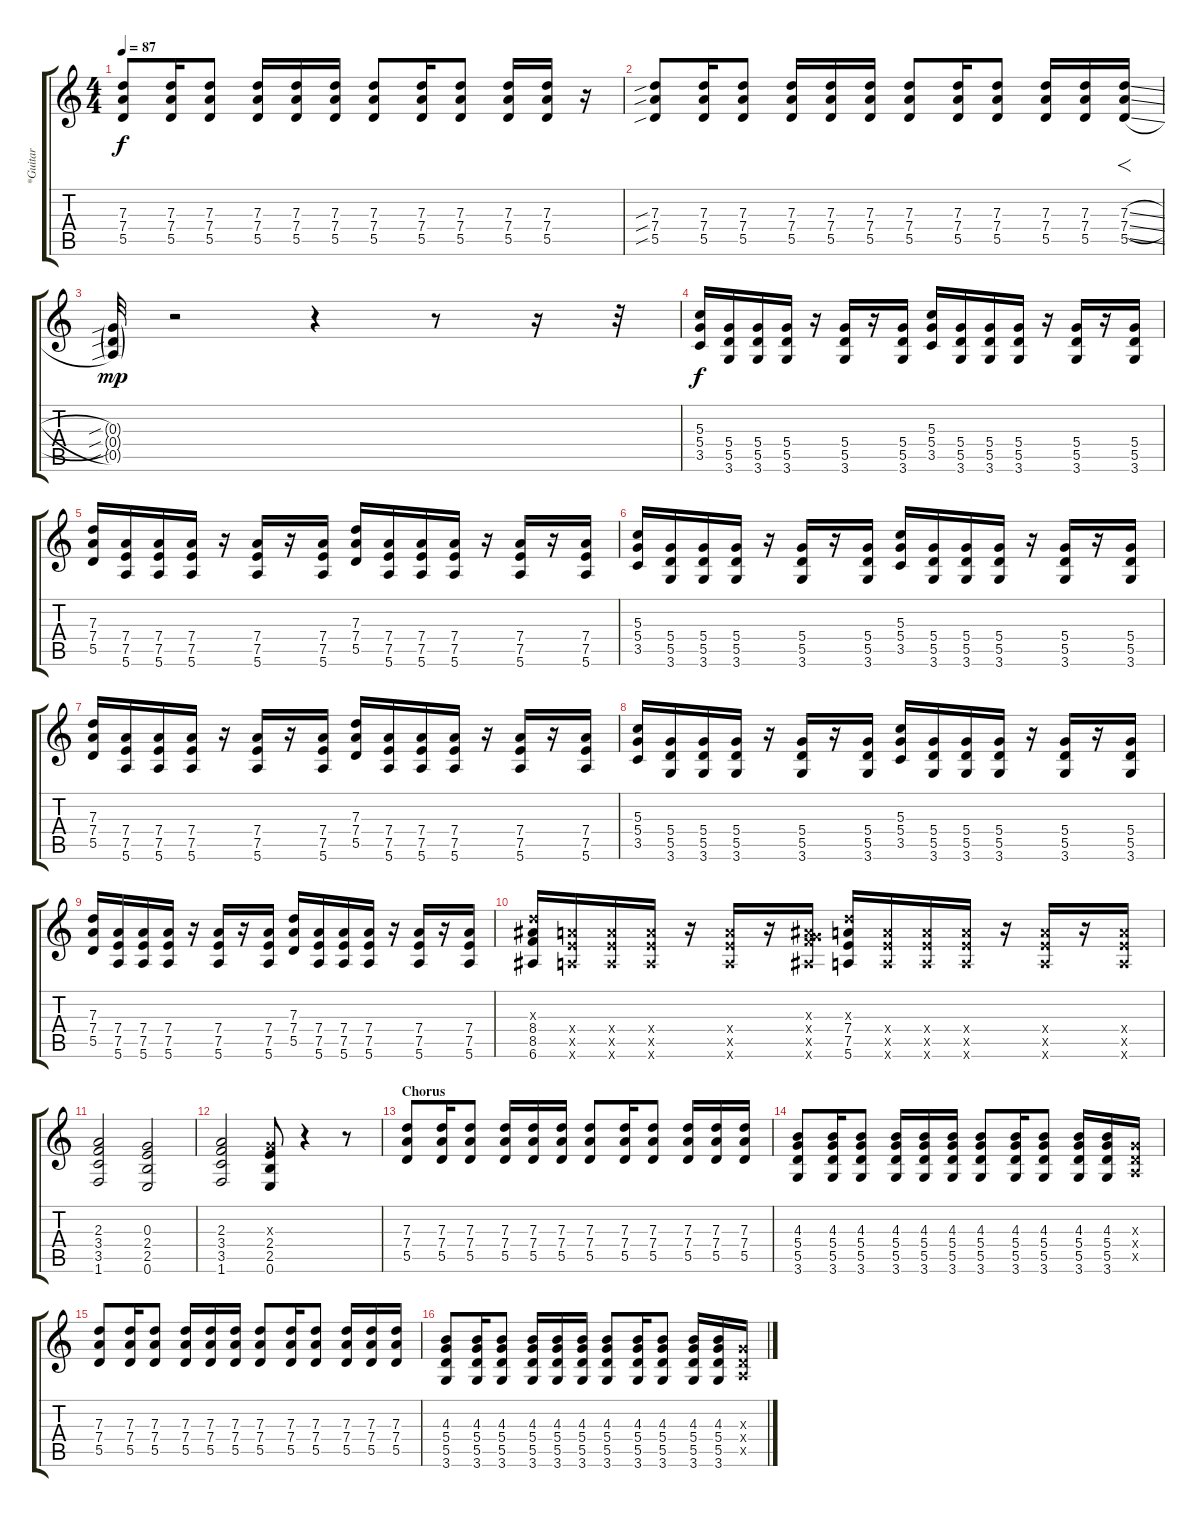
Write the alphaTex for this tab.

\track ("*Guitar" "*Guitar") {instrument overdrivenguitar}
\staff {score tabs}
\tuning (E4 B3 G3 D3 A2 E2) {hide}
\ts (4 4)
\tempo 87
\clef g2
\ks c
(7.3 7.4 5.5).8{dy f} (7.3 7.4 5.5).16 (7.3 7.4 5.5).8 (7.3 7.4 5.5).16 (7.3 7.4 5.5).16 (7.3 7.4 5.5).16 (7.3 7.4 5.5).8 (7.3 7.4 5.5).16 (7.3 7.4 5.5).8 (7.3 7.4 5.5).16 (7.3 7.4 5.5).16 r.16 |
(7.3{sib} 7.4{sib} 5.5{sib}).8 (7.3 7.4 5.5).16 (7.3 7.4 5.5).8 (7.3 7.4 5.5).16 (7.3 7.4 5.5).16 (7.3 7.4 5.5).16 (7.3 7.4 5.5).8 (7.3 7.4 5.5).16 (7.3 7.4 5.5).8 (7.3 7.4 5.5).16 (7.3 7.4 5.5).16 (7.3{sl} 7.4{sl} 5.5{sl}).16{f} |
(0.3{sib g} 0.4{sib g} 0.5{sib g}).32{dy mp} r.2 r.4 r.8 r.16 r.32 |
(5.3 5.4 3.5).16{dy f} (5.4 5.5 3.6).16 (5.4 5.5 3.6).16 (5.4 5.5 3.6).16 r.16 (5.4 5.5 3.6).16 r.16 (5.4 5.5 3.6).16 (5.3 5.4 3.5).16 (5.4 5.5 3.6).16 (5.4 5.5 3.6).16 (5.4 5.5 3.6).16 r.16 (5.4 5.5 3.6).16 r.16 (5.4 5.5 3.6).16 |
(7.3 7.4 5.5).16 (7.4 7.5 5.6).16 (7.4 7.5 5.6).16 (7.4 7.5 5.6).16 r.16 (7.4 7.5 5.6).16 r.16 (7.4 7.5 5.6).16 (7.3 7.4 5.5).16 (7.4 7.5 5.6).16 (7.4 7.5 5.6).16 (7.4 7.5 5.6).16 r.16 (7.4 7.5 5.6).16 r.16 (7.4 7.5 5.6).16 |
(5.3 5.4 3.5).16 (5.4 5.5 3.6).16 (5.4 5.5 3.6).16 (5.4 5.5 3.6).16 r.16 (5.4 5.5 3.6).16 r.16 (5.4 5.5 3.6).16 (5.3 5.4 3.5).16 (5.4 5.5 3.6).16 (5.4 5.5 3.6).16 (5.4 5.5 3.6).16 r.16 (5.4 5.5 3.6).16 r.16 (5.4 5.5 3.6).16 |
(7.3 7.4 5.5).16 (7.4 7.5 5.6).16 (7.4 7.5 5.6).16 (7.4 7.5 5.6).16 r.16 (7.4 7.5 5.6).16 r.16 (7.4 7.5 5.6).16 (7.3 7.4 5.5).16 (7.4 7.5 5.6).16 (7.4 7.5 5.6).16 (7.4 7.5 5.6).16 r.16 (7.4 7.5 5.6).16 r.16 (7.4 7.5 5.6).16 |
(5.3 5.4 3.5).16 (5.4 5.5 3.6).16 (5.4 5.5 3.6).16 (5.4 5.5 3.6).16 r.16 (5.4 5.5 3.6).16 r.16 (5.4 5.5 3.6).16 (5.3 5.4 3.5).16 (5.4 5.5 3.6).16 (5.4 5.5 3.6).16 (5.4 5.5 3.6).16 r.16 (5.4 5.5 3.6).16 r.16 (5.4 5.5 3.6).16 |
(7.3 7.4 5.5).16 (7.4 7.5 5.6).16 (7.4 7.5 5.6).16 (7.4 7.5 5.6).16 r.16 (7.4 7.5 5.6).16 r.16 (7.4 7.5 5.6).16 (7.3 7.4 5.5).16 (7.4 7.5 5.6).16 (7.4 7.5 5.6).16 (7.4 7.5 5.6).16 r.16 (7.4 7.5 5.6).16 r.16 (7.4 7.5 5.6).16 |
(7.3{x} 8.4 8.5 6.6).16 (7.4{x} 7.5{x} 5.6{x}).16 (7.4{x} 7.5{x} 5.6{x}).16 (7.4{x} 7.5{x} 5.6{x}).16 r.16 (7.4{x} 7.5{x} 5.6{x}).16 r.16 (0.3{x} 8.4{x} 8.5{x} 6.6{x}).16 (7.3{x} 7.4 7.5 5.6).16 (7.4{x} 7.5{x} 5.6{x}).16 (7.4{x} 7.5{x} 5.6{x}).16 (7.4{x} 7.5{x} 5.6{x}).16 r.16 (7.4{x} 7.5{x} 5.6{x}).16 r.16 (7.4{x} 7.5{x} 5.6{x}).16 |
(2.3 3.4 3.5 1.6).2 (0.3 2.4 2.5 0.6).2{volume 10} |
(2.3 3.4 3.5 1.6).2{volume 12} (0.3{x} 2.4 2.5 0.6).8 r.4 r.8 |
\section ("" "Chorus")
(7.3 7.4 5.5).8 (7.3 7.4 5.5).16 (7.3 7.4 5.5).8 (7.3 7.4 5.5).16 (7.3 7.4 5.5).16 (7.3 7.4 5.5).16 (7.3 7.4 5.5).8 (7.3 7.4 5.5).16 (7.3 7.4 5.5).8 (7.3 7.4 5.5).16 (7.3 7.4 5.5).16 (7.3 7.4 5.5).16 |
(4.3 5.4 5.5 3.6).8 (4.3 5.4 5.5 3.6).16 (4.3 5.4 5.5 3.6).8 (4.3 5.4 5.5 3.6).16 (4.3 5.4 5.5 3.6).16 (4.3 5.4 5.5 3.6).16 (4.3 5.4 5.5 3.6).8 (4.3 5.4 5.5 3.6).16 (4.3 5.4 5.5 3.6).8 (4.3 5.4 5.5 3.6).16 (4.3 5.4 5.5 3.6).16 (0.3{x} 0.4{x} 0.5{x}).16 |
(7.3 7.4 5.5).8 (7.3 7.4 5.5).16 (7.3 7.4 5.5).8 (7.3 7.4 5.5).16 (7.3 7.4 5.5).16 (7.3 7.4 5.5).16 (7.3 7.4 5.5).8 (7.3 7.4 5.5).16 (7.3 7.4 5.5).8 (7.3 7.4 5.5).16 (7.3 7.4 5.5).16 (7.3 7.4 5.5).16 |
(4.3 5.4 5.5 3.6).8 (4.3 5.4 5.5 3.6).16 (4.3 5.4 5.5 3.6).8 (4.3 5.4 5.5 3.6).16 (4.3 5.4 5.5 3.6).16 (4.3 5.4 5.5 3.6).16 (4.3 5.4 5.5 3.6).8 (4.3 5.4 5.5 3.6).16 (4.3 5.4 5.5 3.6).8 (4.3 5.4 5.5 3.6).16 (4.3 5.4 5.5 3.6).16 (0.3{x} 0.4{x} 0.5{x}).16
